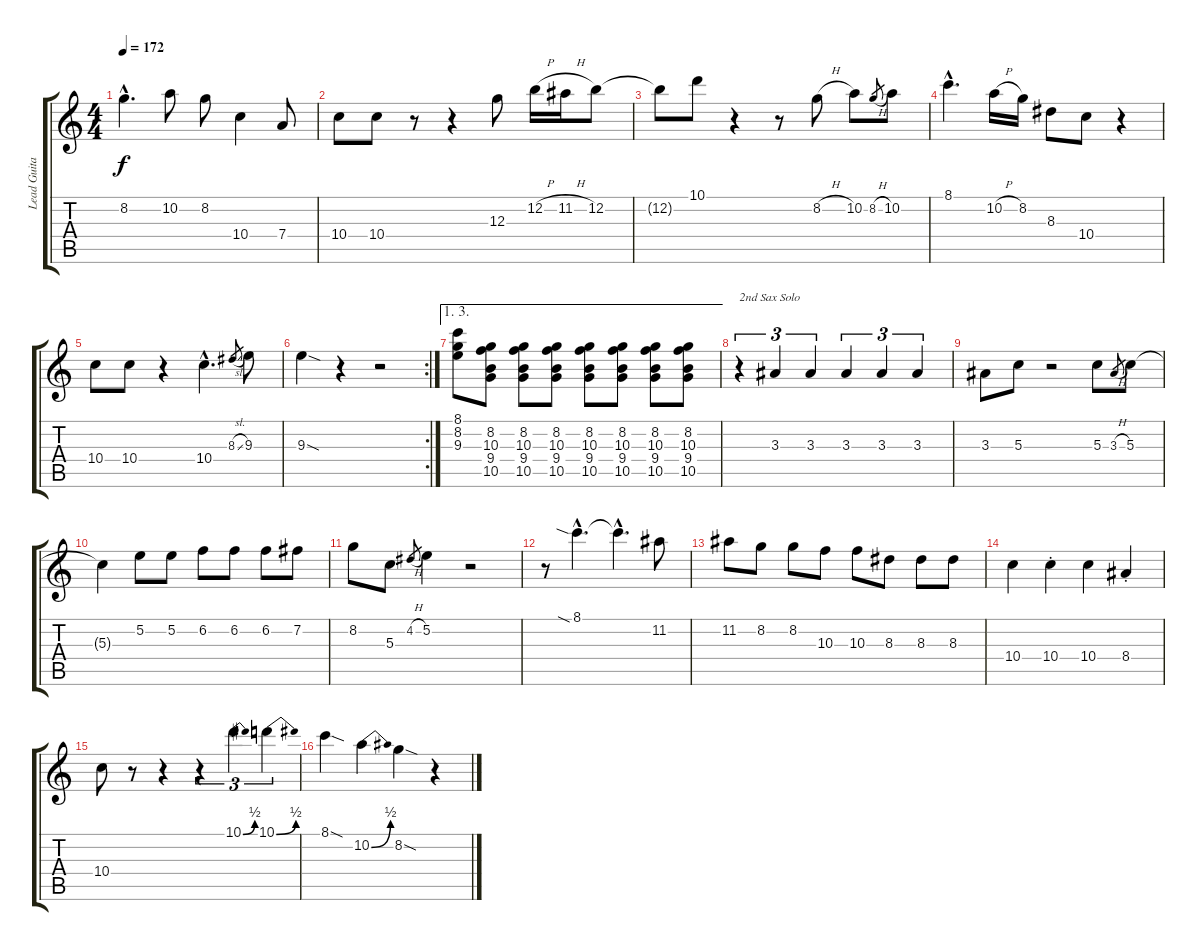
\track ("Lead Guitar" "Lead Guita") {instrument electricguitarjazz}
\staff {score tabs}
\tuning (E4 B3 G3 D3 A2 E2) {hide}
\ts (4 4)
\tempo 172
\clef g2
\ks c
8.2{hac}.4{d dy f} 10.2.8 8.2.8 10.4.4 7.4.8 |
10.4.8 10.4.8 r.8 r.4 12.3.8 12.2{h}.16 11.2{h}.16 12.2.8 |
12.2{t}.8 10.1.8 r.4 r.8 8.2{h}.8 10.2.8 8.2{h}.8{gr} 10.2.8 |
8.1{hac}.4{d} 10.2{h}.16 8.2.16 8.3.8 10.4.8 r.4 |
10.4.8 10.4.8 r.4 10.4{hac}.4{d} 8.3{sl}.8{gr} 9.3.8 |
\rc 2
9.3{sod}.4 r.4 r.2 |
\ae (1 3)
(8.1 8.2 9.3).8 (8.2 10.3 9.4 10.5).8 (8.2 10.3 9.4 10.5).8 (8.2 10.3 9.4 10.5).8 (8.2 10.3 9.4 10.5).8 (8.2 10.3 9.4 10.5).8 (8.2 10.3 9.4 10.5).8 (8.2 10.3 9.4 10.5).8 |
r.4{tu (3 2) txt "2nd Sax Solo"} 3.3.4{tu (3 2)} 3.3.4{tu (3 2)} 3.3.4{tu (3 2)} 3.3.4{tu (3 2)} 3.3.4{tu (3 2)} |
3.3.8 5.3.8 r.2 5.3.8 3.3{h}.8{gr} 5.3.8 |
5.3{t}.4 5.2.8 5.2.8 6.2.8 6.2.8 6.2.8 7.2.8 |
8.2.8 5.3.8 4.2{h}.8{gr} 5.2.4 r.2 |
r.8 8.1{sia hac}.4{d} 8.1{hac t}.4{d} 11.2.8 |
11.2.8 8.2.8 8.2.8 10.3.8 10.3.8 8.3.8 8.3.8 8.3.8 |
10.4.4 10.4{st}.4 10.4.4 8.4{st}.4 |
10.4.8 r.8 r.4 r.4{tu (3 2)} 10.1{be (bend 0 0 60 2)}.4{tu (3 2)} 10.1{be (bend 0 0 60 2)}.4{tu (3 2)} |
8.1{sod}.4 10.2{be (bend 0 0 60 2)}.4 8.2{sod}.4 r.4
